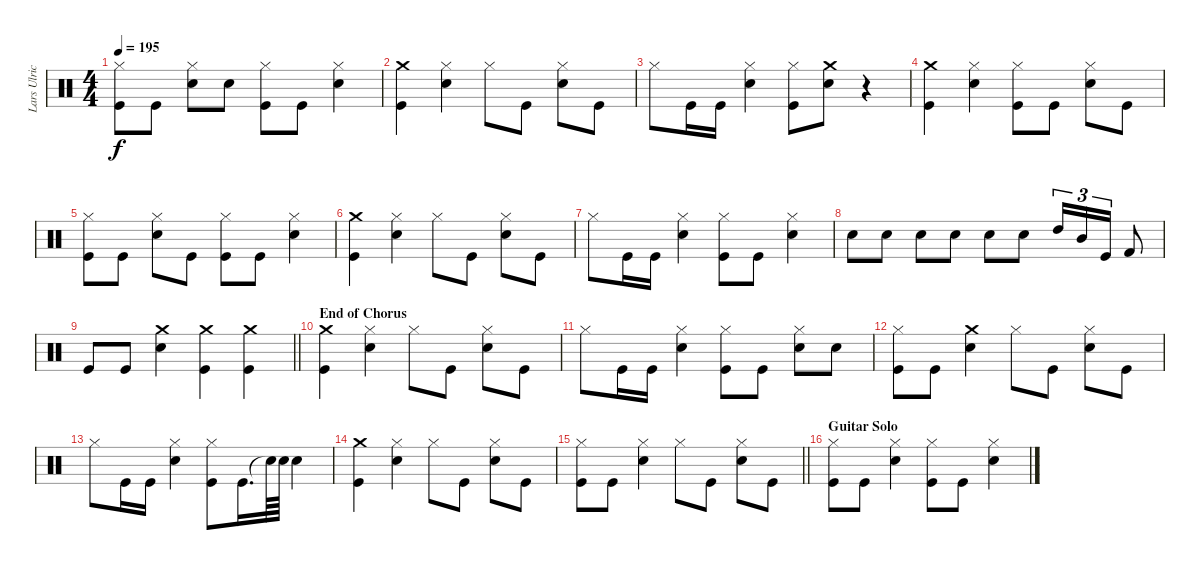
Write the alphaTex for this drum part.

\track ("Lars Ulrich" "Lars Ulric") {instrument percussion}
\staff {score}
\articulation defaults
\ts (4 4)
\tempo 195
\clef neutral
\ks c
("Kick (hit)" "Hi-Hat (closed)").8{dy f} "Kick (hit)".8 ("Snare (hit) 2" "Hi-Hat (closed)").8 "Snare (hit) 2".8 ("Kick (hit)" "Hi-Hat (closed)").8 "Kick (hit)".8 ("Snare (hit) 2" "Hi-Hat (closed)").4 |
("Kick (hit)" "Crash medium (hit)").4 ("Hi-Hat (closed)" "Snare (hit) 2").4 "Hi-Hat (closed)".8 "Kick (hit)".8 ("Snare (hit) 2" "Hi-Hat (closed)").8 "Kick (hit)".8 |
"Hi-Hat (closed)".8 "Kick (hit)".16 "Kick (hit)".16 ("Snare (hit) 2" "Hi-Hat (closed)").4 ("Kick (hit)" "Hi-Hat (closed)").8 ("Crash medium (hit)" "Snare (hit) 2").8 r.4 |
("Kick (hit)" "Crash medium (hit)").4 ("Hi-Hat (closed)" "Snare (hit) 2").4 ("Kick (hit)" "Hi-Hat (closed)").8 "Kick (hit)".8 ("Snare (hit) 2" "Hi-Hat (closed)").8 "Kick (hit)".8 |
("Hi-Hat (closed)" "Kick (hit)").8 "Kick (hit)".8 ("Snare (hit) 2" "Hi-Hat (closed)").8 "Kick (hit)".8 ("Hi-Hat (closed)" "Kick (hit)").8 "Kick (hit)".8 ("Snare (hit) 2" "Hi-Hat (closed)").4 |
("Kick (hit)" "Crash medium (hit)").4 ("Hi-Hat (closed)" "Snare (hit) 2").4 "Hi-Hat (closed)".8 "Kick (hit)".8 ("Snare (hit) 2" "Hi-Hat (closed)").8 "Kick (hit)".8 |
"Hi-Hat (closed)".8 "Kick (hit)".16 "Kick (hit)".16 ("Snare (hit) 2" "Hi-Hat (closed)").4 ("Kick (hit)" "Hi-Hat (closed)").8 "Kick (hit)".8 ("Snare (hit) 2" "Hi-Hat (closed)").4 |
"Snare (hit) 2".8 "Snare (hit) 2".8 "Snare (hit) 2".8 "Snare (hit) 2".8 "Snare (hit) 2".8 "Snare (hit) 2".8 "High Tom (hit)".16{tu (3 2)} "Mid Tom (hit)".16{tu (3 2)} "Kick (hit)".16{tu (3 2)} "Kick (hit) 2".8 |
\barLineRight lightlight "Kick (hit)".8 "Kick (hit)".8
("Crash medium (hit)" "Snare (hit) 2").4 ("Crash medium (hit)" "Kick (hit)").4 ("Crash medium (hit)" "Kick (hit)").4 |
\section ("" "End of Chorus")
("Kick (hit)" "Crash medium (hit)").4 ("Hi-Hat (closed)" "Snare (hit) 2").4 "Hi-Hat (closed)".8 "Kick (hit)".8 ("Snare (hit) 2" "Hi-Hat (closed)").8 "Kick (hit)".8 |
"Hi-Hat (closed)".8 "Kick (hit)".16 "Kick (hit)".16 ("Snare (hit) 2" "Hi-Hat (closed)").4 ("Hi-Hat (closed)" "Kick (hit)").8 "Kick (hit)".8 ("Snare (hit) 2" "Hi-Hat (closed)").8 "Snare (hit) 2".8 |
("Hi-Hat (closed)" "Kick (hit)").8 "Kick (hit)".8 ("Crash medium (hit)" "Snare (hit) 2").4 "Hi-Hat (closed)".8 "Kick (hit)".8 ("Snare (hit) 2" "Hi-Hat (closed)").8 "Kick (hit)".8 |
"Hi-Hat (closed)".8 "Kick (hit)".16 "Kick (hit)".16 ("Snare (hit) 2" "Hi-Hat (closed)").4 ("Hi-Hat (closed)" "Kick (hit)").8 "Kick (hit)".16{d} "Snare (hit)"{t}.64 "Snare (hit) 2".64 "Snare (hit) 2".4 |
("Kick (hit)" "Crash medium (hit)").4 ("Hi-Hat (closed)" "Snare (hit) 2").4 "Hi-Hat (closed)".8 "Kick (hit)".8 ("Snare (hit) 2" "Hi-Hat (closed)").8 "Kick (hit)".8 |
\barLineRight lightlight
("Kick (hit)" "Hi-Hat (closed)").8 "Kick (hit)".8 ("Snare (hit) 2" "Hi-Hat (closed)").4 "Hi-Hat (closed)".8 "Kick (hit)".8 ("Snare (hit) 2" "Hi-Hat (closed)").8 "Kick (hit)".8 |
\section ("" "Guitar Solo")
("Kick (hit)" "Hi-Hat (closed)").8 "Kick (hit)".8 ("Snare (hit) 2" "Hi-Hat (closed)").4 ("Kick (hit)" "Hi-Hat (closed)").8 "Kick (hit)".8 ("Snare (hit) 2" "Hi-Hat (closed)").4
